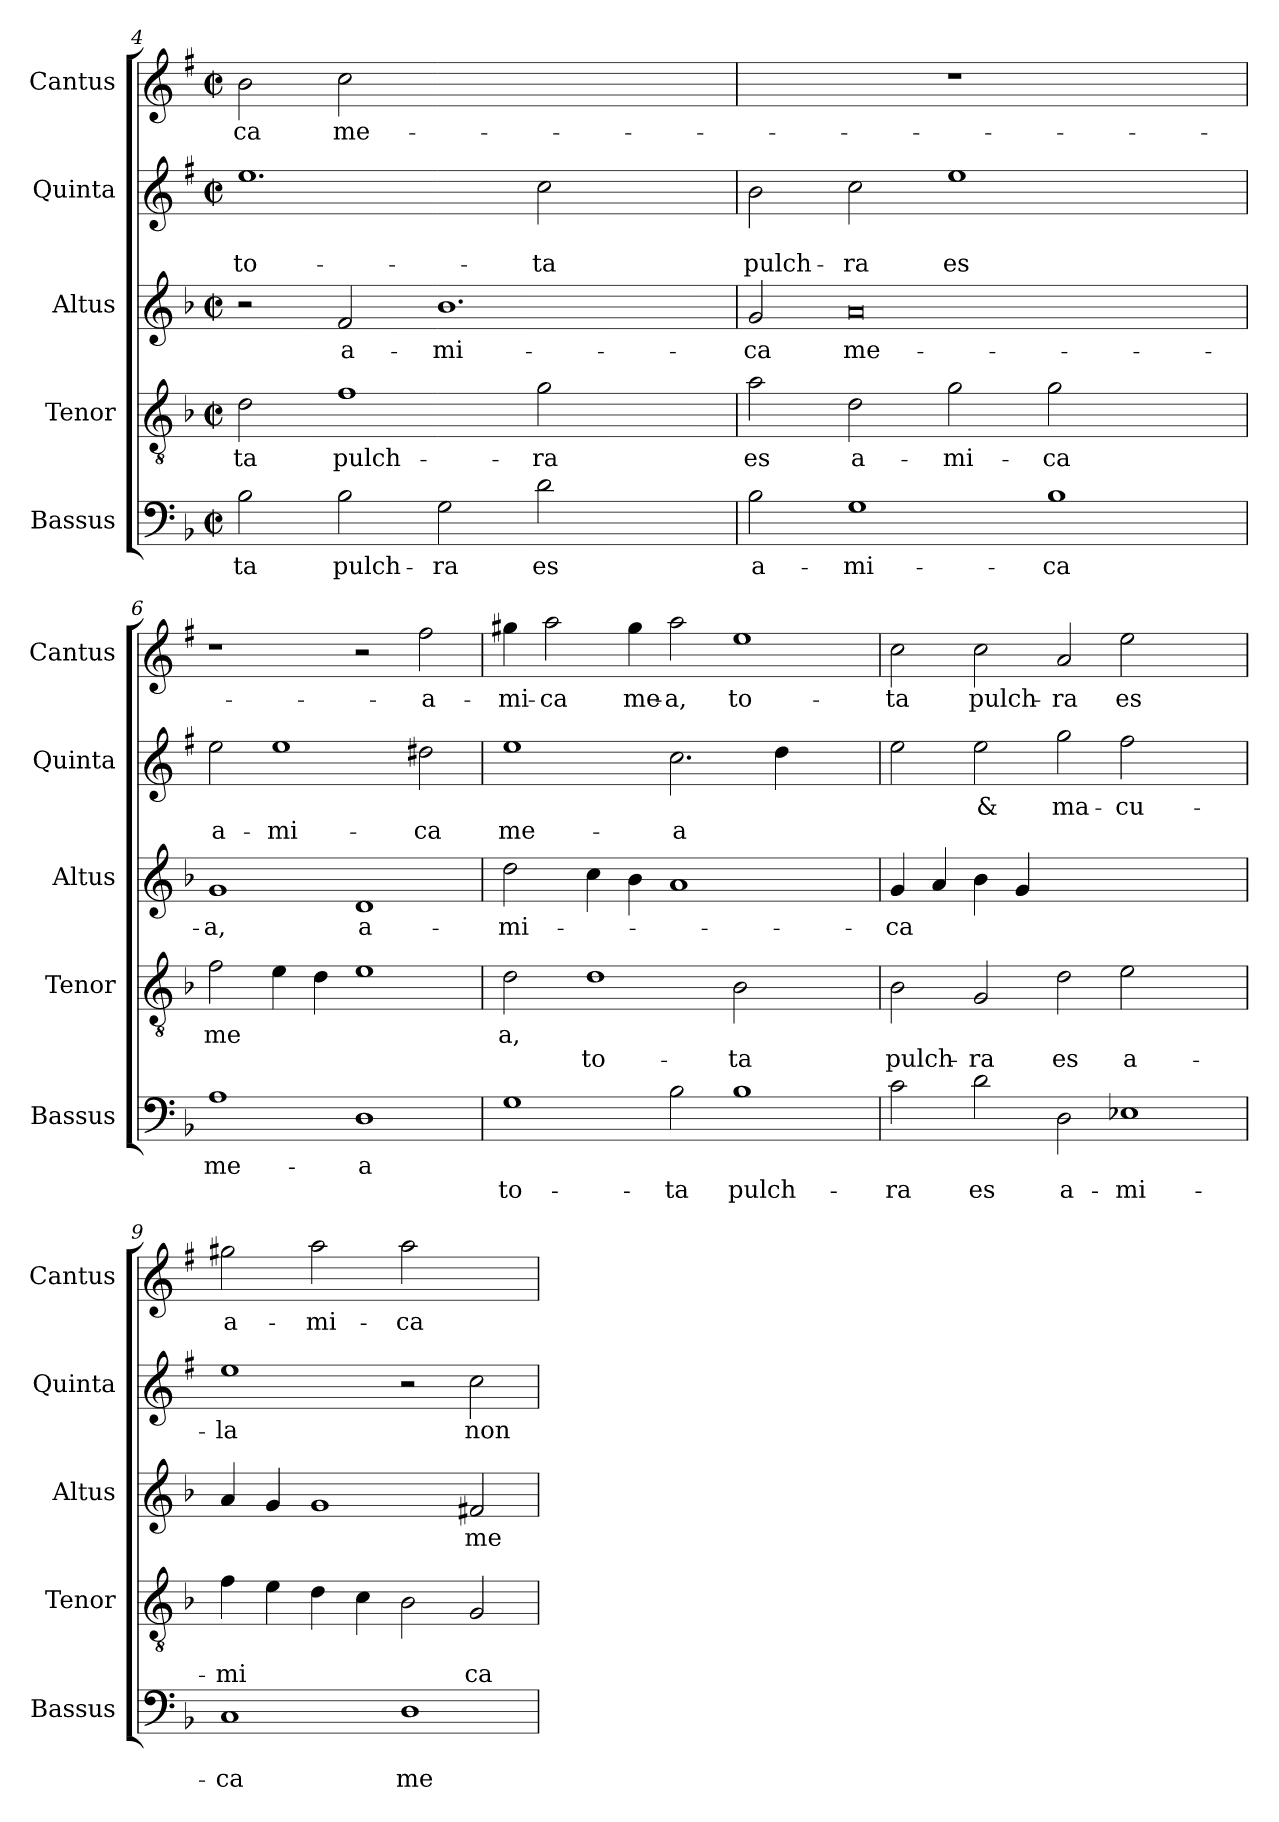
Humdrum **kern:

**kern	**text	**text	**kern	**text	**text	**kern	**text	**kern	**text	**text	**kern	**text
*part5	*part5	*part5	*part4	*part4	*part4	*part3	*part3	*part2	*part2	*part2	*part1	*part1
*staff5	*staff5	*staff5	*staff4	*staff4	*staff4	*staff3	*staff3	*staff2	*staff2	*staff2	*staff1	*staff1
*I"Bassus	*	*	*I"Tenor	*	*	*I"Altus	*	*I"Quinta	*	*	*I"Cantus	*
*I'Bassus	*	*	*I'Tenor	*	*	*I'Altus	*	*I'Quinta	*	*	*I'Cantus	*
*clefF4	*	*	*clefGv2	*	*	*clefG2	*	*clefG2	*	*	*clefG2	*
*	*	*	*	*	*	*	*	*ITrd1c2	*	*	*ITrd1c2	*
*k[b-]	*	*	*k[b-]	*	*	*k[b-]	*	*k[b-]	*	*	*k[b-]	*
*F:	*	*	*F:	*	*	*F:	*	*F:	*	*	*F:	*
*M4/2	*	*	*M4/2	*	*	*M4/2	*	*M4/2	*	*	*M4/2	*
*met(c|)	*	*	*met(c|)	*	*	*met(c|)	*	*met(c|)	*	*	*met(c|)	*
=4A	=4A	=4A	=4A	=4A	=4A	=4A	=4A	=4A	=4A	=4A	=4A	=4A
!	!LO:LY:b	!	!	!LO:LY:b	!	!	!	!	!	!LO:LY:b	!	!LO:LY:b
2B-	-ta	.	2d	-ta	.	2r	.	1.dd	.	to-	2a	-ca
!	!LO:LY:b	!	!	!LO:LY:b	!	!	!LO:LY:b	!	!	!	!	!LO:LY:b
2B-	pulch-	.	1f	pulch-	.	2f	a-	.	.	.	2b-	me-
!	!LO:LY:b	!	!	!	!	!	!LO:LY:b	!	!	!	!	!LO:LY:b
2G	-ra	.	.	.	.	1.b-	-mi-	.	.	.	[1ddyy	-a,
!	!LO:LY:b	!	!	!LO:LY:b	!	!	!	!	!	!LO:LY:b	!	!
2d	es	.	2g	-ra	.	.	.	2b-	.	-ta	.	.
2ryy	.	.	2ryy	.	.	.	.	2ryy	.	.	2ryy	.
=5A	=5A	=5A	=5A	=5A	=5A	=5A	=5A	=5A	=5A	=5A	=5A	=5A
!	!LO:LY:b	!	!	!LO:LY:b	!	!	!LO:LY:b	!	!	!LO:LY:b	!	!
2B-	a-	.	2a	es	.	2g	-ca	2a	.	pulch-	2ddyy_	.
!	!LO:LY:b	!	!	!LO:LY:b	!	!	!LO:LY:b	!	!	!LO:LY:b	!	!
1G	-mi-	.	2d	a-	.	0a	me-	2b-	.	-ra	2ddyy]	.
!	!	!	!	!LO:LY:b	!	!	!	!	!	!LO:LY:b	!	!
.	.	.	2g	-mi-	.	.	.	1dd	.	es	1r	.
!	!LO:LY:b	!	!	!LO:LY:b	!	!	!	!	!	!	!	!
1B-	-ca	.	2g	-ca	.	.	.	.	.	.	.	.
.	.	.	2ryy	.	.	.	.	2ryy	.	.	2ryy	.
=6A	=6A	=6A	=6A	=6A	=6A	=6A	=6A	=6A	=6A	=6A	=6A	=6A
!	!LO:LY:b	!	!	!LO:LY:b	!	!	!LO:LY:b	!	!	!LO:LY:b	!	!
1A	me-	.	2f	me	.	1g	-a,	2dd	.	a-	1r	.
!	!	!	!	!	!	!	!	!	!	!LO:LY:b	!	!
.	.	.	4e	.	.	.	.	1dd	.	-mi-	.	.
.	.	.	4d	.	.	.	.	.	.	.	.	.
!	!LO:LY:b	!	!	!	!	!	!LO:LY:b	!	!	!	!	!
1D	-a	.	1e	.	.	1d	a-	.	.	.	2r	.
!	!	!	!	!	!	!	!	!	!	!LO:LY:b	!	!LO:LY:b
.	.	.	.	.	.	.	.	2cc#X	.	-ca	2ee	a-
=7A	=7A	=7A	=7A	=7A	=7A	=7A	=7A	=7A	=7A	=7A	=7A	=7A
!	!	!LO:LY:b	!	!LO:LY:b	!	!	!LO:LY:b	!	!	!LO:LY:b	!	!LO:LY:b
1G	.	to-	2d	a,	.	2dd	-mi-	1dd	.	me-	4ff#X	-mi-
!	!	!	!	!	!	!	!	!	!	!	!	!LO:LY:b
.	.	.	.	.	.	.	.	.	.	.	2gg	-ca
!	!	!	!	!	!LO:LY:b	!	!	!	!	!	!	!
.	.	.	1d	.	to-	4cc	.	.	.	.	.	.
!	!	!	!	!	!	!	!	!	!	!	!	!LO:LY:b
.	.	.	.	.	.	4b-	.	.	.	.	4ff#	me-
!	!	!LO:LY:b	!	!	!	!	!	!	!	!LO:LY:b	!	!LO:LY:b
2B-	.	-ta	.	.	.	1a	.	2.b-	.	-a	2gg	-a,
!	!	!LO:LY:b	!	!	!LO:LY:b	!	!	!	!	!	!	!LO:LY:b
1B-	.	pulch-	2B-	.	-ta	.	.	.	.	.	1dd	to-
.	.	.	.	.	.	.	.	4cc	.	.	.	.
.	.	.	2ryy	.	.	2ryy	.	2ryy	.	.	.	.
=8A	=8A	=8A	=8A	=8A	=8A	=8A	=8A	=8A	=8A	=8A	=8A	=8A
!	!	!LO:LY:b	!	!	!LO:LY:b	!	!LO:LY:b	!	!	!	!	!LO:LY:b
2c	.	-ra	2B-	.	pulch-	4g	-ca	2dd	.	.	2b-	-ta
.	.	.	.	.	.	4a	.	.	.	.	.	.
!	!	!LO:LY:b	!	!	!LO:LY:b	!	!	!	!LO:LY:b	!	!	!LO:LY:b
2d	.	es	2G	.	-ra	4b-	.	2dd	&	.	2b-	pulch-
.	.	.	.	.	.	4g	.	.	.	.	.	.
!	!	!LO:LY:b	!	!	!LO:LY:b	!	!	!	!LO:LY:b	!	!	!LO:LY:b
2D	.	a-	2d	.	es	1.ryy	.	2ff	ma-	.	2g	-ra
!	!	!LO:LY:b	!	!	!LO:LY:b	!	!	!	!LO:LY:b	!	!	!LO:LY:b
1E-X	.	-mi-	2e	.	a-	.	.	2ee	-cu-	.	2dd	es
.	.	.	2ryy	.	.	.	.	2ryy	.	.	2ryy	.
!!LO:LB:g=z
=9A	=9A	=9A	=9A	=9A	=9A	=9A	=9A	=9A	=9A	=9A	=9A	=9A
!	!	!LO:LY:b	!	!	!LO:LY:b	!	!	!	!LO:LY:b	!	!	!LO:LY:b
1C	.	-ca	4f	.	-mi	4a	.	1dd	-la	.	2ff#X	a-
.	.	.	4e	.	.	4g	.	.	.	.	.	.
!	!	!	!	!	!	!	!	!	!	!	!	!LO:LY:b
.	.	.	4d	.	.	1g	.	.	.	.	2gg	-mi-
.	.	.	4c	.	.	.	.	.	.	.	.	.
!	!	!LO:LY:b	!	!	!	!	!	!	!	!	!	!LO:LY:b
1D	.	me-	2B-	.	.	.	.	2r	.	.	2gg	-ca
!	!	!	!	!	!LO:LY:b	!	!LO:LY:b	!	!LO:LY:b	!	!	!
.	.	.	2G	.	ca	2f#X	me-	2b-	non	.	2ryy	.
=	=	=	=	=	=	=	=	=	=	=	=	=
*-	*-	*-	*-	*-	*-	*-	*-	*-	*-	*-	*-	*-
